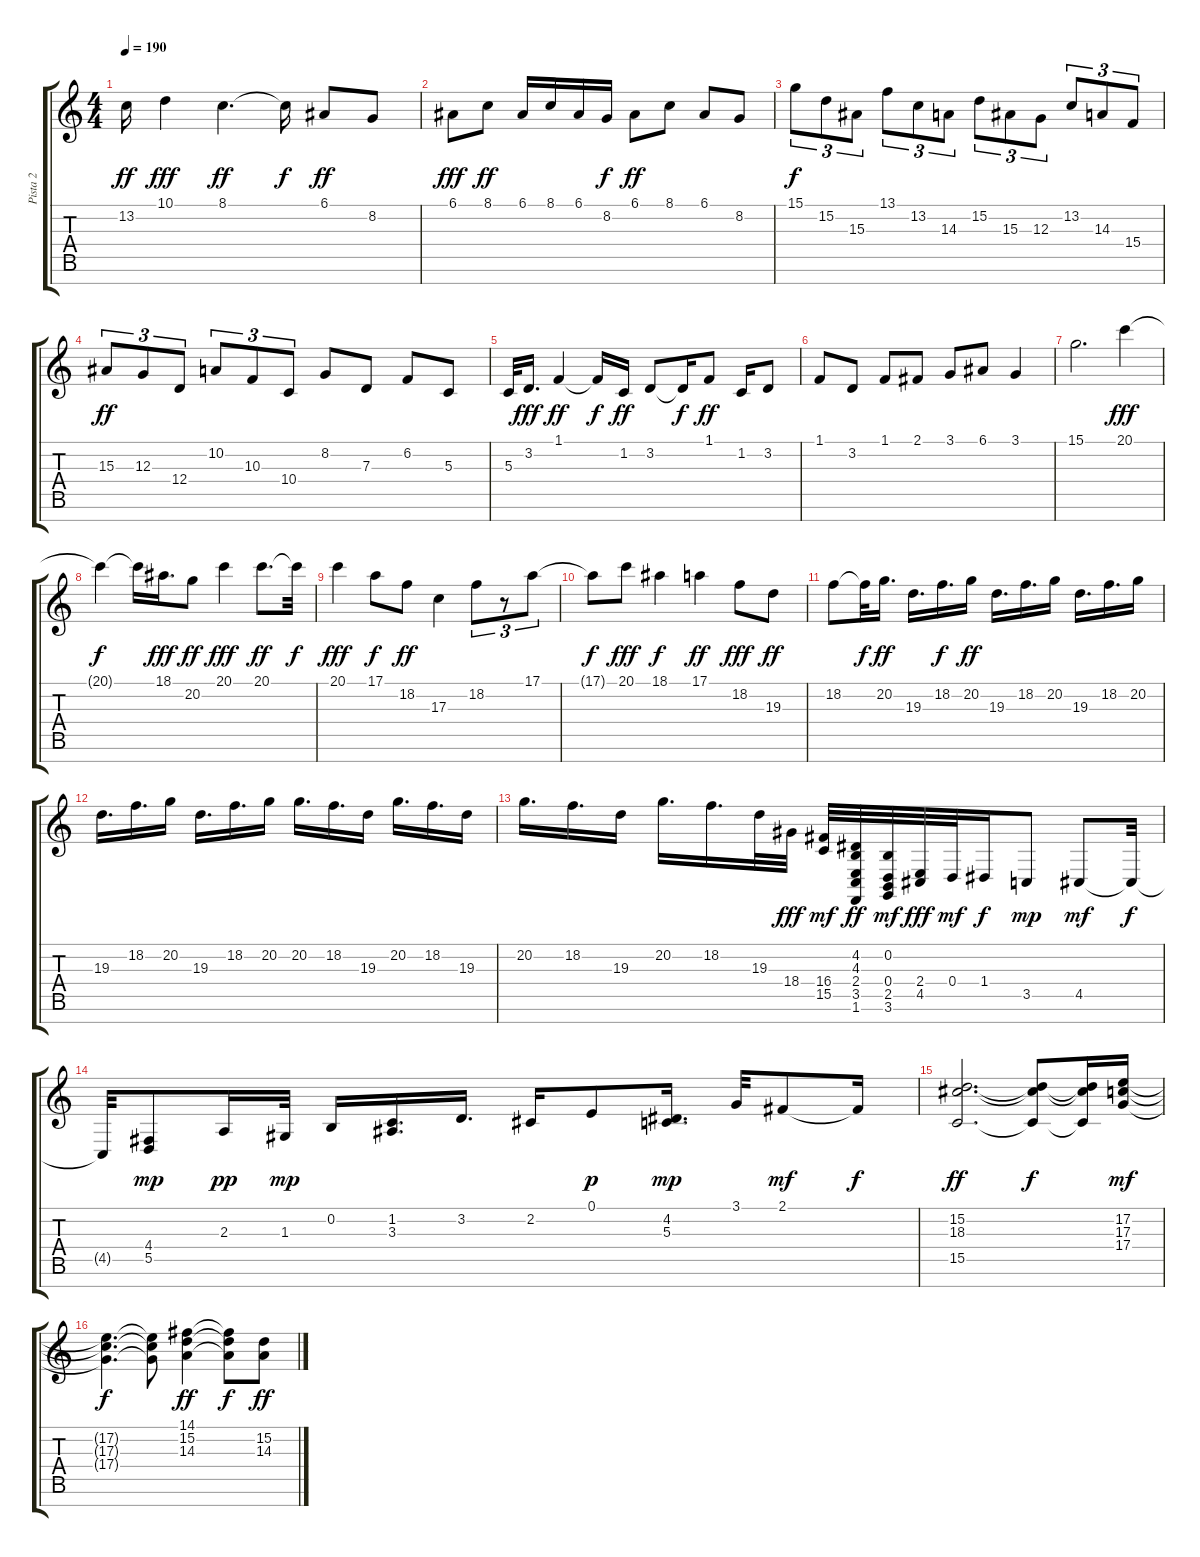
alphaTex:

\track ("Pista 2" "Pista 2") {instrument drawbarorgan}
\staff {score tabs}
\tuning (E4 B3 G3 D3 A2 E2 B1) {hide}
\ts (4 4)
\tempo 190
\clef g2
\ks c
13.2.16{dy ff} 10.1.4{dy fff} 8.1.4{d dy ff} 8.1{t}.16{dy f} 6.1.8{dy ff} 8.2.8 |
6.1.8{dy fff} 8.1.8{dy ff} 6.1.16 8.1.16 6.1.16 8.2.16{dy f} 6.1.8{dy ff} 8.1.8 6.1.8 8.2.8 |
15.1.8{tu (3 2) dy f} 15.2.8{tu (3 2)} 15.3.8{tu (3 2)} 13.1.8{tu (3 2)} 13.2.8{tu (3 2)} 14.3.8{tu (3 2)} 15.2.8{tu (3 2)} 15.3.8{tu (3 2)} 12.3.8{tu (3 2)} 13.2.8{tu (3 2)} 14.3.8{tu (3 2)} 15.4.8{tu (3 2)} |
15.3.8{tu (3 2) dy ff} 12.3.8{tu (3 2)} 12.4.8{tu (3 2)} 10.2.8{tu (3 2)} 10.3.8{tu (3 2)} 10.4.8{tu (3 2)} 8.2.8 7.3.8 6.2.8 5.3.8 |
5.3.32 3.2.16{d dy fff} 1.1.4{dy ff} 1.1{t}.16{dy f} 1.2.16{dy ff} 3.2.8 3.2{t}.16{dy f} 1.1.8{dy ff} 1.2.16 3.2.8 |
1.1.8 3.2.8 1.1.8 2.1.8 3.1.8 6.1.8 3.1.4 |
15.1.2{d} 20.1.4{dy fff} |
20.1{t}.4{dy f} 20.1{t}.16 18.1.16{d dy fff} 20.2.8{dy ff} 20.1.4{dy fff} 20.1.8{d dy ff} 20.1{t}.32{dy f} |
20.1.4{dy fff} 17.1.8{dy f} 18.2.8{dy ff} 17.3.4 18.2.8{tu (3 2)} r.8{tu (3 2)} 17.1.8{tu (3 2)} |
17.1{t}.8{dy f} 20.1.8{dy fff} 18.1.4{dy f} 17.1.4{dy ff} 18.2.8{dy fff} 19.3.8{dy ff} |
18.2.8 18.2{t}.32{dy f} 20.2.16{d dy ff} 19.3.16{d} 18.2.16{d dy f} 20.2.16{dy ff} 19.3.16{d} 18.2.16{d} 20.2.16 19.3.16{d} 18.2.16{d} 20.2.16 |
19.3.16{d} 18.2.16{d} 20.2.16 19.3.16{d} 18.2.16{d} 20.2.16 20.2.16{d} 18.2.16{d} 19.3.16 20.2.16{d} 18.2.16{d} 19.3.16 |
20.2.16{d} 18.2.16{d} 19.3.16 20.2.16{d} 18.2.16{d} 19.3.32 18.4.32{dy fff} (16.4 15.5).32{dy mf} (4.2 4.3 2.4 3.5 1.6).32{dy ff} (0.2 0.4 2.5 3.6).32{dy mf} (2.4 4.5).32{dy fff} 0.4.32{dy mf} 1.4.16{dy f} 3.5.8{dy mp} 4.5.8{dy mf} 4.5{t}.32{dy f} |
4.5{t}.32 (4.4 5.5).8{dy mp} 2.3.16{dy pp} 1.3.32{dy mp} 0.2.16 (1.2 3.3).16{d} 3.2.16{d} 2.2.16 0.1.8{dy p} (4.2 5.3).16{d dy mp} 3.1.32 2.1.8{dy mf} 2.1{t}.16{dy f} |
(15.2 18.3 15.5).2{d dy ff} (15.2{t} 18.3{t} 15.5{t}).8{dy f} (15.2{t} 18.3{t} 15.5{t}).16 (17.2 17.3 17.4).16{dy mf} |
(17.2{t} 17.3{t} 17.4{t}).4{d dy f} (17.2{t} 17.3{t} 17.4{t}).8 (14.1 15.2 14.3).4{dy ff} (14.1{t} 15.2{t} 14.3{t}).8{dy f} (15.2 14.3).8{dy ff}
